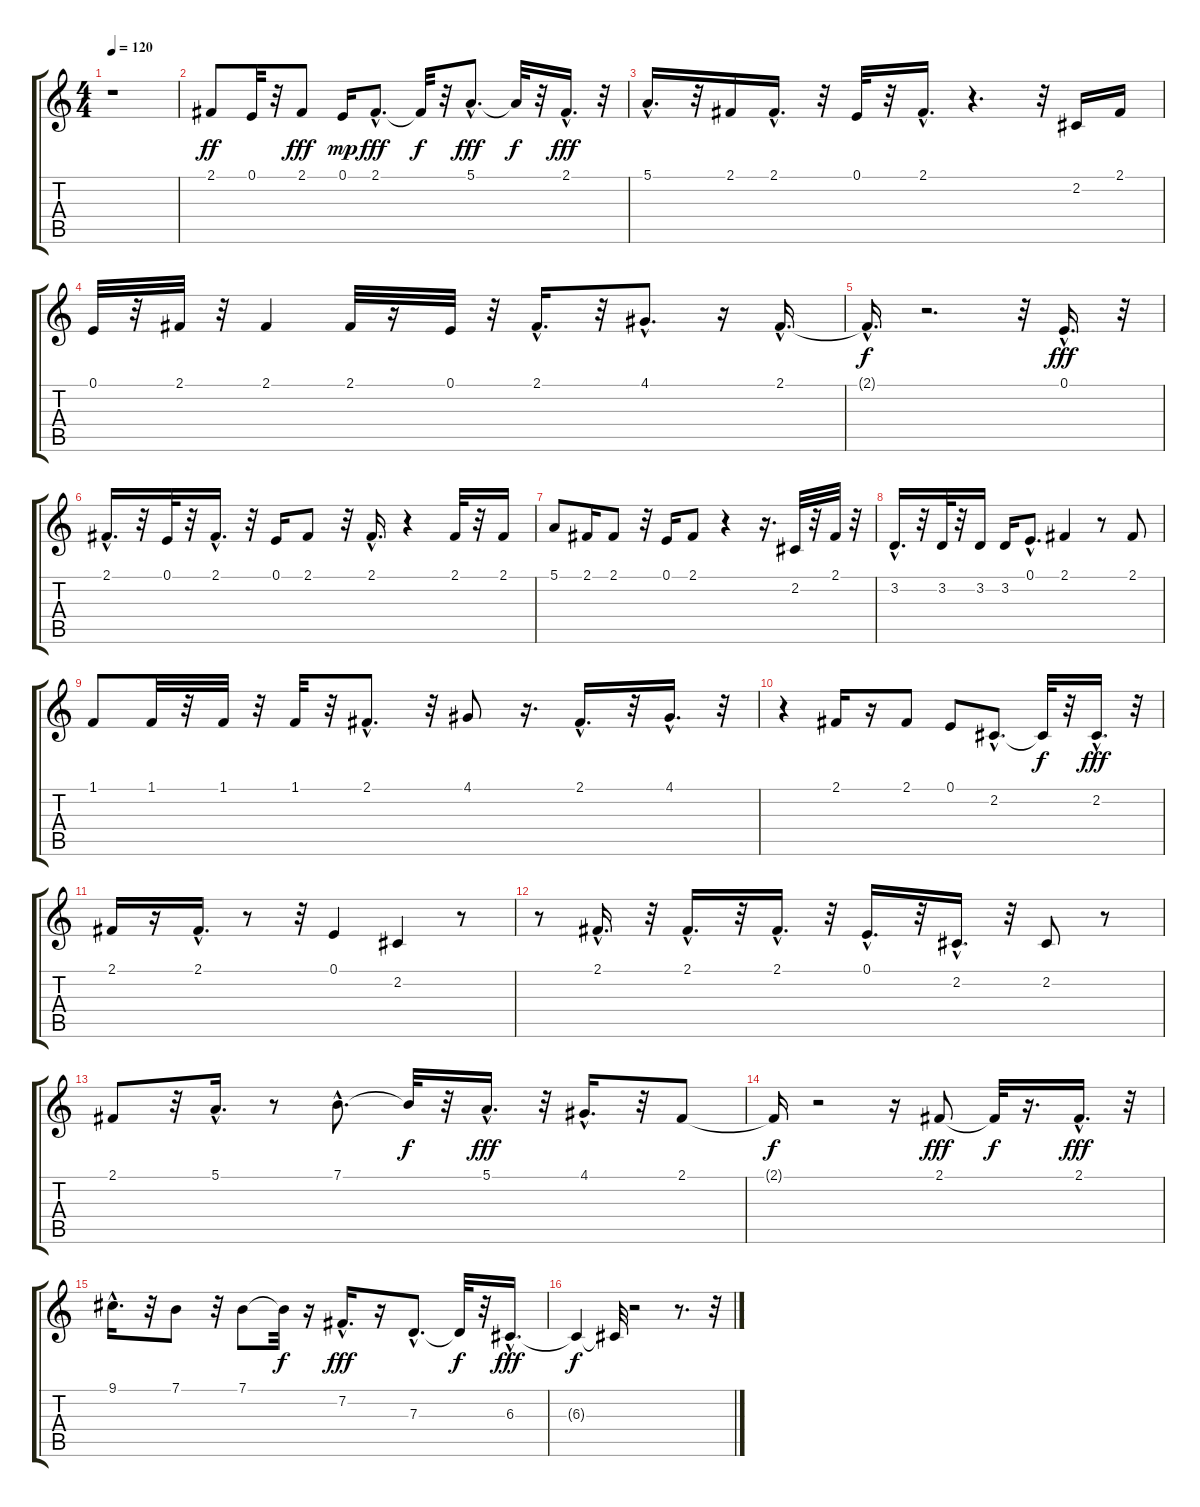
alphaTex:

\track "" {instrument shanai}
\staff {score tabs}
\tuning (E4 B3 G3 D3 A2 E2) {hide}
\ts (4 4)
\tempo 120
\clef g2
\ks c
r.1{dy fff} |
2.1.8{dy ff} 0.1.32 r.32 2.1.8{dy fff} 0.1.16{dy mp} 2.1{hac}.8{d dy fff} 2.1{t}.32{dy f} r.32 5.1{hac}.8{d dy fff} 5.1{t}.32{dy f} r.32 2.1{hac}.16{d dy fff} r.32 |
5.1{hac}.16{d} r.32 2.1.16 2.1{hac}.16{d} r.32 0.1.32 r.32 2.1{hac}.16{d} r.4{d} r.32 2.2.16 2.1.16 |
0.1.32 r.32 2.1.32 r.32 2.1.4 2.1.32 r.16 0.1.32 r.32 2.1{hac}.16{d} r.32 4.1{hac}.8{d} r.16 2.1{hac}.16{d} |
2.1{hac t}.16{d dy f} r.2{d} r.32 0.1{hac}.16{d dy fff} r.32 |
2.1{hac}.16{d} r.32 0.1.32 r.32 2.1{hac}.16{d} r.32 0.1.16 2.1.8 r.32 2.1{hac}.16{d} r.4 2.1.32 r.32 2.1.16 |
5.1.8 2.1.16 2.1.8 r.32 0.1.16 2.1.8 r.4 r.16{d} 2.2.32 r.32 2.1.32 r.32 |
3.2{hac}.16{d} r.32 3.2.32 r.32 3.2.16 3.2.16 0.1{hac}.8{d} 2.1.4 r.8 2.1.8 |
1.1.8 1.1.32 r.32 1.1.32 r.32 1.1.32 r.32 2.1{hac}.8{d} r.32 4.1.8 r.16{d} 2.1{hac}.16{d} r.32 4.1{hac}.16{d} r.32 |
r.4 2.1.16 r.16 2.1.8 0.1.8 2.2{hac}.8{d} 2.2{t}.32{dy f} r.32 2.2{hac}.16{d dy fff} r.32 |
2.1.16 r.16 2.1{hac}.16{d} r.8 r.32 0.1.4 2.2.4 r.8 |
r.8 2.1{hac}.16{d} r.32 2.1{hac}.16{d} r.32 2.1{hac}.16{d} r.32 0.1{hac}.16{d} r.32 2.2{hac}.16{d} r.32 2.2.8 r.8 |
2.1.8 r.32 5.1{hac}.16{d} r.8 7.1{hac}.8{d} 7.1{t}.32{dy f} r.32 5.1{hac}.16{d dy fff} r.32 4.1{hac}.16{d} r.32 2.1.8 |
2.1{t}.16{dy f} r.2 r.16 2.1.8{dy fff} 2.1{t}.32{dy f} r.16{d} 2.1{hac}.16{d dy fff} r.32 |
9.1{hac}.16{d} r.32 7.1.8 r.32 7.1.8 7.1{t}.32{dy f} r.16 7.2{hac}.16{d dy fff} r.16 7.3{hac}.8{d} 7.3{t}.32{dy f} r.32 6.3{hac}.16{d dy fff} |
6.3{t}.4{dy f} 6.3{t}.32 r.2 r.8{d} r.32
